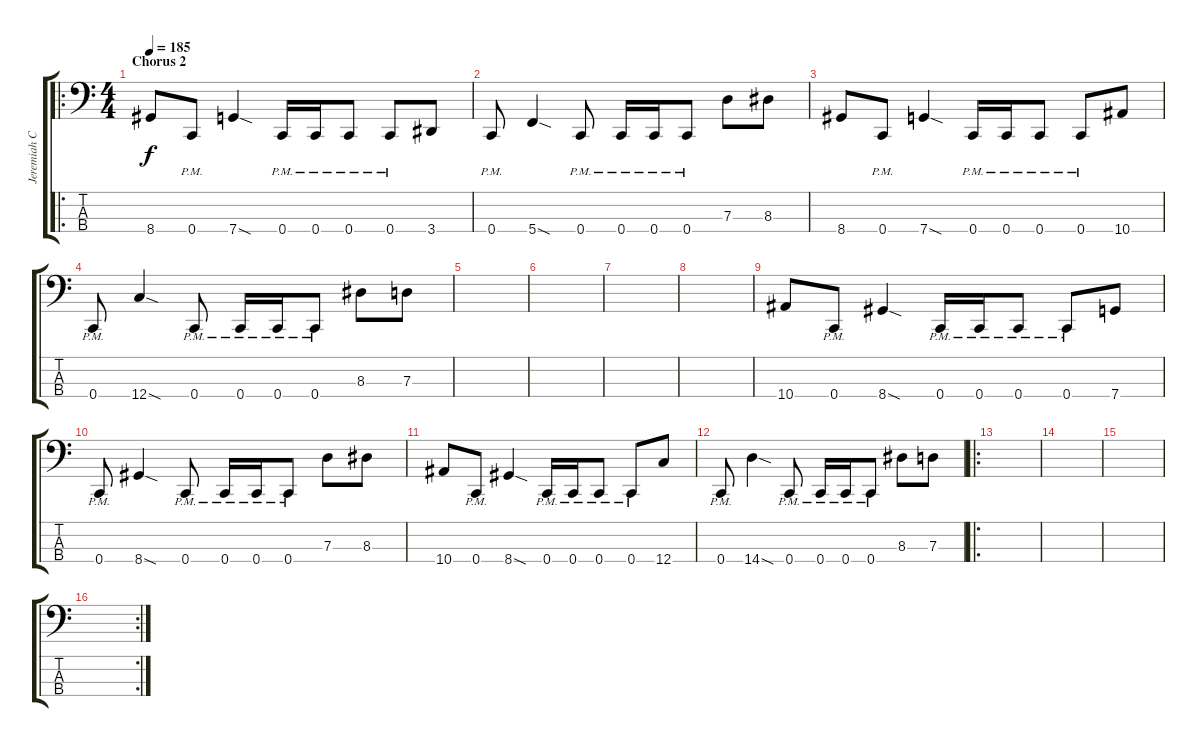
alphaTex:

\track ("Jeremiah Crespo" "Jeremiah C") {instrument electricbasspick}
\staff {score tabs}
\tuning (F2 C2 G1 C1) {hide}
\ro
\ts (4 4)
\section ("" "Chorus 2")
\tempo 185
\clef f4
\ks c
8.4.8{dy f} 0.4{pm}.8 7.4{sod}.4 0.4{pm}.16 0.4{pm}.16 0.4{pm}.8 0.4{pm}.8 3.4.8 |
0.4{pm}.8 5.4{sod}.4 0.4{pm}.8 0.4{pm}.16 0.4{pm}.16 0.4{pm}.8 7.3.8 8.3.8 |
8.4.8 0.4{pm}.8 7.4{sod}.4 0.4{pm}.16 0.4{pm}.16 0.4{pm}.8 0.4{pm}.8 10.4.8 |
0.4{pm}.8 12.4{sod}.4 0.4{pm}.8 0.4{pm}.16 0.4{pm}.16 0.4{pm}.8 8.3.8 7.3.8 |
|
|
|
|
10.4.8 0.4{pm}.8 8.4{sod}.4 0.4{pm}.16 0.4{pm}.16 0.4{pm}.8 0.4{pm}.8 7.4.8 |
0.4{pm}.8 8.4{sod}.4 0.4{pm}.8 0.4{pm}.16 0.4{pm}.16 0.4{pm}.8 7.3.8 8.3.8 |
10.4.8 0.4{pm}.8 8.4{sod}.4 0.4{pm}.16 0.4{pm}.16 0.4{pm}.8 0.4{pm}.8 12.4.8 |
0.4{pm}.8 14.4{sod}.4 0.4{pm}.8 0.4{pm}.16 0.4{pm}.16 0.4{pm}.8 8.3.8 7.3.8 |
\ro
|
|
|
\rc 2
